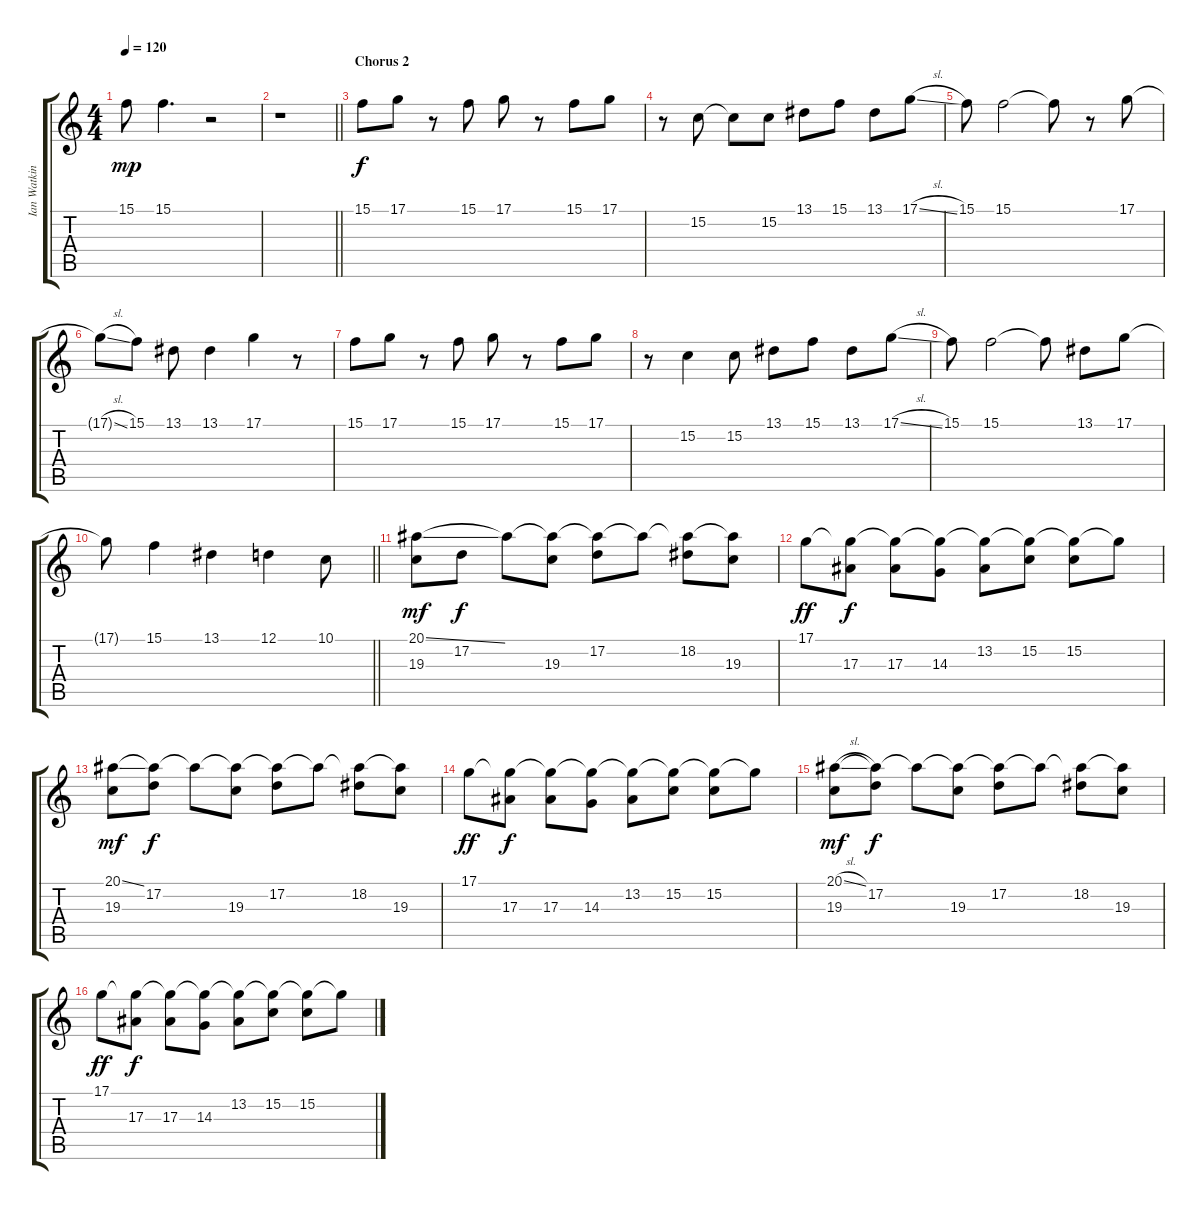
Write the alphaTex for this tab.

\track ("Ian Watkins - Vocals" "Ian Watkin") {instrument lead1square}
\staff {score tabs}
\tuning (D4 A3 F3 C3 G2 C2) {hide}
\ts (4 4)
\tempo 120
\clef g2
\ks c
15.1.8{dy mp} 15.1.4{d} r.2 |
\barLineRight lightlight
r.1 |
\section ("" "Chorus 2")
15.1.8{dy f} 17.1.8 r.8 15.1.8 17.1.8 r.8 15.1.8 17.1.8 |
r.8 15.2.8 15.2{t}.8 15.2.8 13.1.8 15.1.8 13.1.8 17.1{sl}.8 |
15.1.8 15.1.2 15.1{t}.8 r.8 17.1.8 |
17.1{sl t}.8 15.1.8 13.1.8 13.1.4 17.1.4 r.8 |
15.1.8 17.1.8 r.8 15.1.8 17.1.8 r.8 15.1.8 17.1.8 |
r.8 15.2.4 15.2.8 13.1.8 15.1.8 13.1.8 17.1{sl}.8 |
15.1.8 15.1.2 15.1{t}.8 13.1.8 17.1.8 |
\barLineRight lightlight
17.1{t}.8 15.1.4 13.1.4 12.1.4 10.1.8 |
(20.1{ss} 19.3).8{dy mf} 17.2.8{dy f} 20.1{t}.8 (20.1{t} 19.3).8 (20.1{t} 17.2).8 20.1{t}.8 (20.1{t} 18.2).8 (20.1{t} 19.3).8 |
17.1.8{dy ff} (17.1{t} 17.3).8{dy f} (17.1{t} 17.3).8 (17.1{t} 14.3).8 (17.1{t} 13.2).8 (17.1{t} 15.2).8 (17.1{t} 15.2).8 17.1{t}.8 |
(20.1{ss} 19.3).8{dy mf} (20.1{t} 17.2).8{dy f} 20.1{t}.8 (20.1{t} 19.3).8 (20.1{t} 17.2).8 20.1{t}.8 (20.1{t} 18.2).8 (20.1{t} 19.3).8 |
17.1.8{dy ff} (17.1{t} 17.3).8{dy f} (17.1{t} 17.3).8 (17.1{t} 14.3).8 (17.1{t} 13.2).8 (17.1{t} 15.2).8 (17.1{t} 15.2).8 17.1{t}.8 |
(20.1{sl} 19.3).8{dy mf} (20.1{t} 17.2).8{dy f} 20.1{t}.8 (20.1{t} 19.3).8 (20.1{t} 17.2).8 20.1{t}.8 (20.1{t} 18.2).8 (20.1{t} 19.3).8 |
17.1.8{dy ff} (17.1{t} 17.3).8{dy f} (17.1{t} 17.3).8 (17.1{t} 14.3).8 (17.1{t} 13.2).8 (17.1{t} 15.2).8 (17.1{t} 15.2).8 17.1{t}.8
